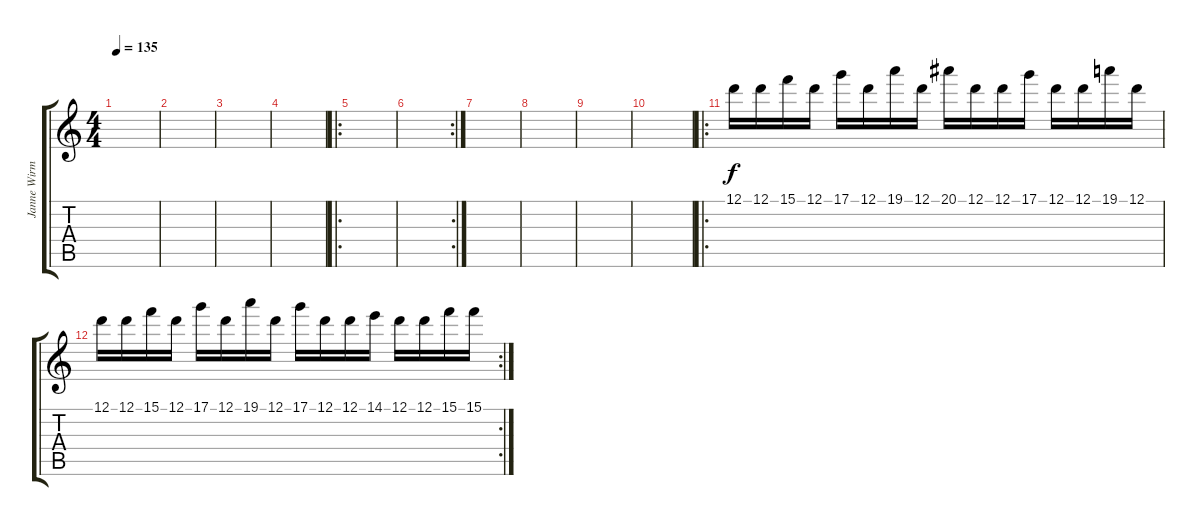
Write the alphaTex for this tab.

\track ("Janne Wirman" "Janne Wirm") {instrument distortionguitar}
\staff {score tabs}
\tuning (D4 A3 F3 C3 G2 D2) {hide}
\ts (4 4)
\tempo 135
\clef g2
\ks c
|
|
|
|
\ro
|
\rc 2
|
|
|
|
|
\ro
12.1.16 12.1.16 15.1.16 12.1.16 17.1.16 12.1.16 19.1.16 12.1.16 20.1.16 12.1.16 12.1.16 17.1.16 12.1.16 12.1.16 19.1.16 12.1.16 |
\rc 2
12.1.16 12.1.16 15.1.16 12.1.16 17.1.16 12.1.16 19.1.16 12.1.16 17.1.16 12.1.16 12.1.16 14.1.16 12.1.16 12.1.16 15.1.16 15.1.16
